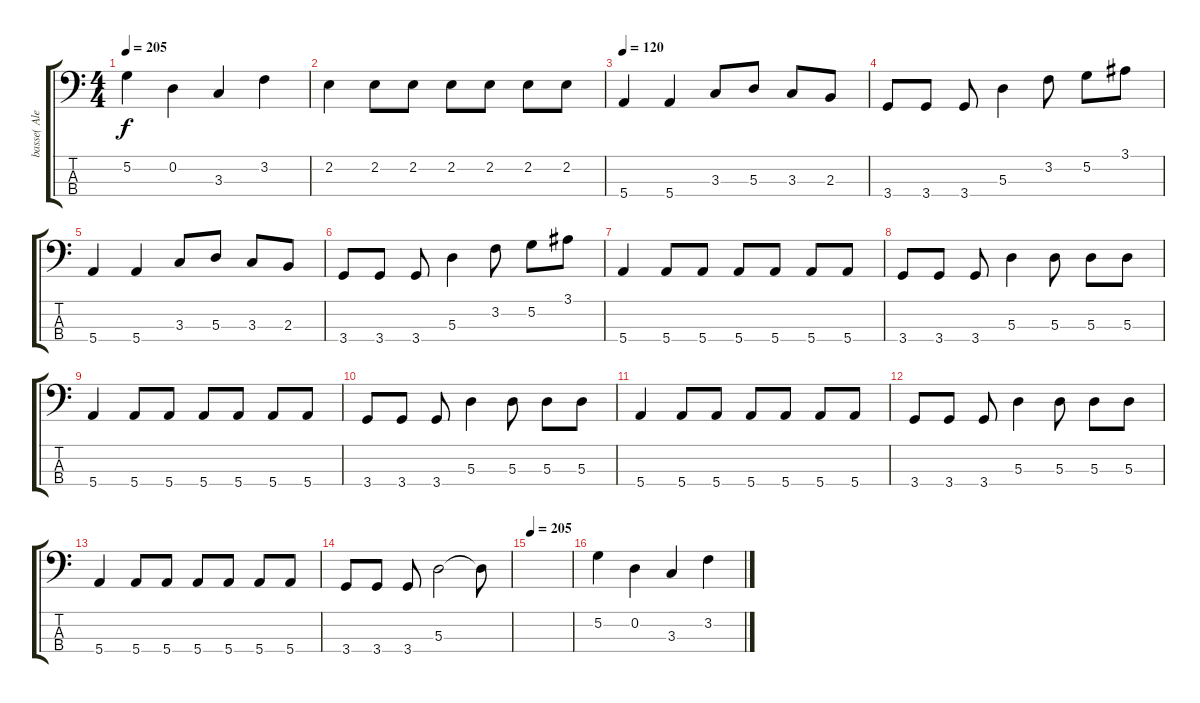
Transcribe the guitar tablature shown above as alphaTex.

\track ("basse( Alex )" "basse( Ale") {instrument electricbasspick}
\staff {score tabs}
\tuning (G2 D2 A1 E1) {hide}
\ts (4 4)
\tempo 205
\clef f4
\ks c
5.2.4{dy f} 0.2.4 3.3.4 3.2.4 |
2.2.4 2.2.8 2.2.8 2.2.8 2.2.8 2.2.8 2.2.8 |
\tempo 120
5.4.4 5.4.4 3.3.8 5.3.8 3.3.8 2.3.8 |
3.4.8 3.4.8 3.4.8 5.3.4 3.2.8 5.2.8 3.1.8 |
5.4.4 5.4.4 3.3.8 5.3.8 3.3.8 2.3.8 |
3.4.8 3.4.8 3.4.8 5.3.4 3.2.8 5.2.8 3.1.8 |
5.4.4 5.4.8 5.4.8 5.4.8 5.4.8 5.4.8 5.4.8 |
3.4.8 3.4.8 3.4.8 5.3.4 5.3.8 5.3.8 5.3.8 |
5.4.4 5.4.8 5.4.8 5.4.8 5.4.8 5.4.8 5.4.8 |
3.4.8 3.4.8 3.4.8 5.3.4 5.3.8 5.3.8 5.3.8 |
5.4.4 5.4.8 5.4.8 5.4.8 5.4.8 5.4.8 5.4.8 |
3.4.8 3.4.8 3.4.8 5.3.4 5.3.8 5.3.8 5.3.8 |
5.4.4 5.4.8 5.4.8 5.4.8 5.4.8 5.4.8 5.4.8 |
3.4.8 3.4.8 3.4.8 5.3.2 5.3{t}.8 |
\tempo 205
|
5.2.4 0.2.4 3.3.4 3.2.4
